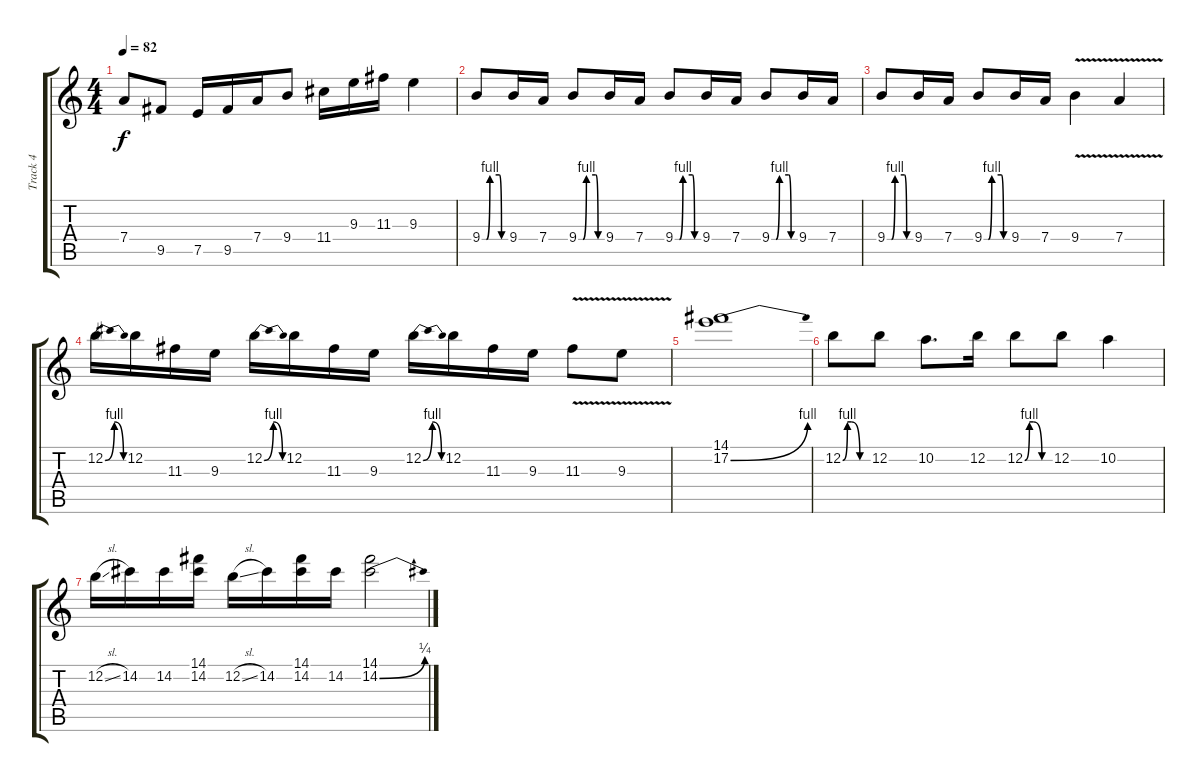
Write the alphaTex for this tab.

\track ("Track 4" "Track 4") {instrument distortionguitar}
\staff {score tabs}
\tuning (E4 B3 G3 D3 A2 E2) {hide}
\ts (4 4)
\tempo 82
\clef g2
\ks c
7.4.8{dy f} 9.5.8 7.5.16 9.5.16 7.4.16 9.4.8 11.4.16 9.3.16 11.3.16 9.3.4 |
9.4{be (custom 0 0 11 0 20 4 44 4 50 0 60 0)}.8 9.4.16 7.4.16 9.4{be (custom 0 0 11 0 20 4 44 4 50 0 60 0)}.8 9.4.16 7.4.16 9.4{be (custom 0 0 11 0 20 4 44 4 50 0 60 0)}.8 9.4.16 7.4.16 9.4{be (custom 0 0 11 0 20 4 44 4 50 0 60 0)}.8 9.4.16 7.4.16 |
9.4{be (custom 0 0 11 0 20 4 44 4 50 0 60 0)}.8 9.4.16 7.4.16 9.4{be (custom 0 0 11 0 20 4 44 4 50 0 60 0)}.8 9.4.16 7.4.16 9.4{v}.4 7.4{v}.4 |
12.2{be (bendrelease 0 0 20 4 41 4 60 0)}.16 12.2.16 11.3.16 9.3.16 12.2{be (bendrelease 0 0 20 4 41 4 60 0)}.16 12.2.16 11.3.16 9.3.16 12.2{be (bendrelease 0 0 20 4 41 4 60 0)}.16 12.2.16 11.3.16 9.3.16 11.3{v}.8 9.3{v}.8 |
(14.1 17.2{be (bend 0 0 60 4)}).1 |
12.2{be (custom 0 0 11 4 20 4 41 0 60 0)}.8 12.2.8 10.2.8{d} 12.2.16 12.2{be (custom 0 0 11 4 20 4 41 0 60 0)}.8 12.2.8 10.2.4 |
12.2{sl}.16 14.2.16 14.2.16 (14.1 14.2).16 12.2{sl}.16 14.2.16 (14.1 14.2).16 14.2.16 (14.1 14.2{be (bend 0 0 60 1)}).2
